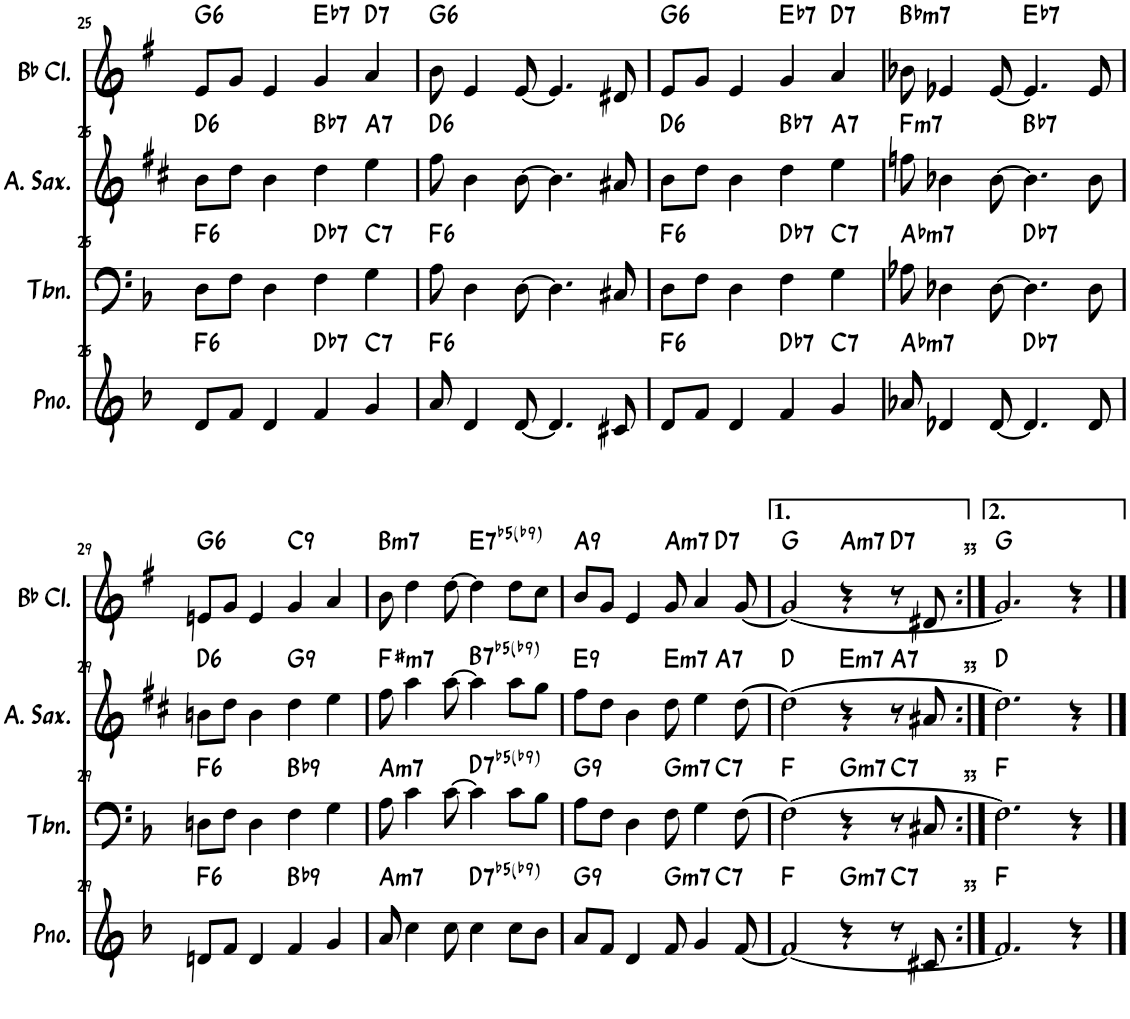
**kern	**harte	**kern	**harte	**kern	**harte	**kern	**harte
*part4	*part4	*part3	*part3	*part2	*part2	*part1	*part1
*staff4	*	*staff3	*	*staff2	*	*staff1	*
*I"钢琴	*	*I"长号	*	*I"中音萨克斯	*	*I"降B调单簧管	*
!!LO:PB:g=z
*clefG2	*	*clefF4	*	*clefG2	*	*clefG2	*
*	*	*	*	*Trd5c9	*	*Trd1c2	*
*k[b-]	*	*k[b-]	*	*k[f#c#]	*	*k[f#]	*
*M4/4	*	*M4/4	*	*M4/4	*	*M4/4	*
=25	=25	=25	=25	=25	=25	=25	=25
!	!LO:H:kt=6	!	!LO:H:kt=6	!	!LO:H:kt=6	!	!LO:H:kt=6
8d/L	F:maj6	8D\L	F:maj6	8b\L	D:maj6	8e/L	G:maj6
8f/J	.	8F\J	.	8dd\J	.	8g/J	.
4d/	.	4D\	.	4b\	.	4e/	.
!	!LO:H:kt=7	!	!LO:H:kt=7	!	!LO:H:kt=7	!	!LO:H:kt=7
4f/	Db:7	4F\	Db:7	4dd\	Bb:7	4g/	Eb:7
!	!LO:H:kt=7	!	!LO:H:kt=7	!	!LO:H:kt=7	!	!LO:H:kt=7
4g/	C:7	4G\	C:7	4ee\	A:7	4a/	D:7
=26	=26	=26	=26	=26	=26	=26	=26
!	!LO:H:kt=6	!	!LO:H:kt=6	!	!LO:H:kt=6	!	!LO:H:kt=6
8a/	F:maj6	8A\	F:maj6	8ff#\	D:maj6	8b\	G:maj6
4d/	.	4D\	.	4b\	.	4e/	.
[8d/	.	[8D\	.	[8b\	.	[8e/	.
4.d/]	.	4.D\]	.	4.b\]	.	4.e/]	.
8c#X/	.	8C#X/	.	8a#X/	.	8d#X/	.
=27	=27	=27	=27	=27	=27	=27	=27
!	!LO:H:kt=6	!	!LO:H:kt=6	!	!LO:H:kt=6	!	!LO:H:kt=6
8d/L	F:maj6	8D\L	F:maj6	8b\L	D:maj6	8e/L	G:maj6
8f/J	.	8F\J	.	8dd\J	.	8g/J	.
4d/	.	4D\	.	4b\	.	4e/	.
!	!LO:H:kt=7	!	!LO:H:kt=7	!	!LO:H:kt=7	!	!LO:H:kt=7
4f/	Db:7	4F\	Db:7	4dd\	Bb:7	4g/	Eb:7
!	!LO:H:kt=7	!	!LO:H:kt=7	!	!LO:H:kt=7	!	!LO:H:kt=7
4g/	C:7	4G\	C:7	4ee\	A:7	4a/	D:7
=28	=28	=28	=28	=28	=28	=28	=28
!	!LO:H:kt=m7	!	!LO:H:kt=m7	!	!LO:H:kt=m7	!	!LO:H:kt=m7
8a-X/	Ab:min7	8A-X\	Ab:min7	8ffn\	F:min7	8b-X\	Bb:min7
4d-X/	.	4D-X\	.	4b-X\	.	4e-X/	.
[8d-/	.	[8D-\	.	[8b-\	.	[8e-/	.
!	!LO:H:kt=7	!	!LO:H:kt=7	!	!LO:H:kt=7	!	!LO:H:kt=7
4.d-/]	Db:7	4.D-\]	Db:7	4.b-\]	Bb:7	4.e-/]	Eb:7
8d-/	.	8D-\	.	8b-\	.	8e-/	.
!!LO:LB:g=z
=29	=29	=29	=29	=29	=29	=29	=29
!	!LO:H:kt=6	!	!LO:H:kt=6	!	!LO:H:kt=6	!	!LO:H:kt=6
8dn/L	F:maj6	8Dn\L	F:maj6	8bn\L	D:maj6	8en/L	G:maj6
8f/J	.	8F\J	.	8dd\J	.	8g/J	.
4d/	.	4D\	.	4b\	.	4e/	.
!	!LO:H:kt=9	!	!LO:H:kt=9	!	!LO:H:kt=9	!	!LO:H:kt=9
4f/	Bb:9	4F\	Bb:9	4dd\	G:9	4g/	C:9
4g/	.	4G\	.	4ee\	.	4a/	.
=30	=30	=30	=30	=30	=30	=30	=30
!	!LO:H:kt=m7	!	!LO:H:kt=m7	!	!LO:H:kt=m7	!	!LO:H:kt=m7
8a/	A:min7	8A\	A:min7	8ff#\	F#:min7	8b\	B:min7
4cc\	.	4c\	.	4aa\	.	4dd\	.
8cc\	.	[8c\	.	[8aa\	.	[8dd\	.
!	!LO:H:kt=7	!	!LO:H:kt=7	!	!LO:H:kt=7	!	!LO:H:kt=7
4cc\	D:(3,b5,b7,b9)	4c\]	D:(3,b5,b7,b9)	4aa\]	B:(3,b5,b7,b9)	4dd\]	E:(3,b5,b7,b9)
8cc\L	.	8c\L	.	8aa\L	.	8dd\L	.
8b-\J	.	8B-\J	.	8gg\J	.	8cc\J	.
=31	=31	=31	=31	=31	=31	=31	=31
!	!LO:H:kt=9	!	!LO:H:kt=9	!	!LO:H:kt=9	!	!LO:H:kt=9
*^	*	*^	*	*^	*	*^	*
8a/L	2.ryy	G:9	8A\L	2.ryy	G:9	8ff#\L	2.ryy	E:9	8b/L	2.ryy	A:9
8f/J	.	.	8F\J	.	.	8dd\J	.	.	8g/J	.	.
4d/	.	.	4D\	.	.	4b\	.	.	4e/	.	.
!	!	!LO:H:kt=m7	!	!	!LO:H:kt=m7	!	!	!LO:H:kt=m7	!	!	!LO:H:kt=m7
8f/	.	G:min7	8F\	.	G:min7	8dd\	.	E:min7	8g/	.	A:min7
4g/	.	.	4G\	.	.	4ee\	.	.	4a/	.	.
!	!	!LO:H:kt=7	!	!	!LO:H:kt=7	!	!	!LO:H:kt=7	!	!	!LO:H:kt=7
.	4ryy	C:7	.	4ryy	C:7	.	4ryy	A:7	.	4ryy	D:7
[8f/	.	.	[8F\	.	.	[8dd\	.	.	[8g/	.	.
*v	*v	*	*	*	*	*v	*v	*	*v	*v	*
*	*	*v	*v	*	*	*	*	*
=32	=32	=32	=32	=32	=32	=32	=32
2f/_	F:maj	2F\_	F:maj	2dd\_	D:maj	2g/_	G:maj
!	!LO:H:kt=m7	!	!LO:H:kt=m7	!	!LO:H:kt=m7	!	!LO:H:kt=m7
4r	G:min7	4r	G:min7	4r	E:min7	4r	A:min7
!	!LO:H:kt=7	!	!LO:H:kt=7	!	!LO:H:kt=7	!	!LO:H:kt=7
8r	C:7	8r	C:7	8r	A:7	8r	D:7
8c#X/	.	8C#X/	.	8a#X/	.	8d#X/	.
=33:|!	=33:|!	=33:|!	=33:|!	=33:|!	=33:|!	=33:|!	=33:|!
2.f/]	F:maj	2.F\]	F:maj	2.dd\]	D:maj	2.g/]	G:maj
4r	.	4r	.	4r	.	4r	.
==	==	==	==	==	==	==	==
*-	*-	*-	*-	*-	*-	*-	*-
